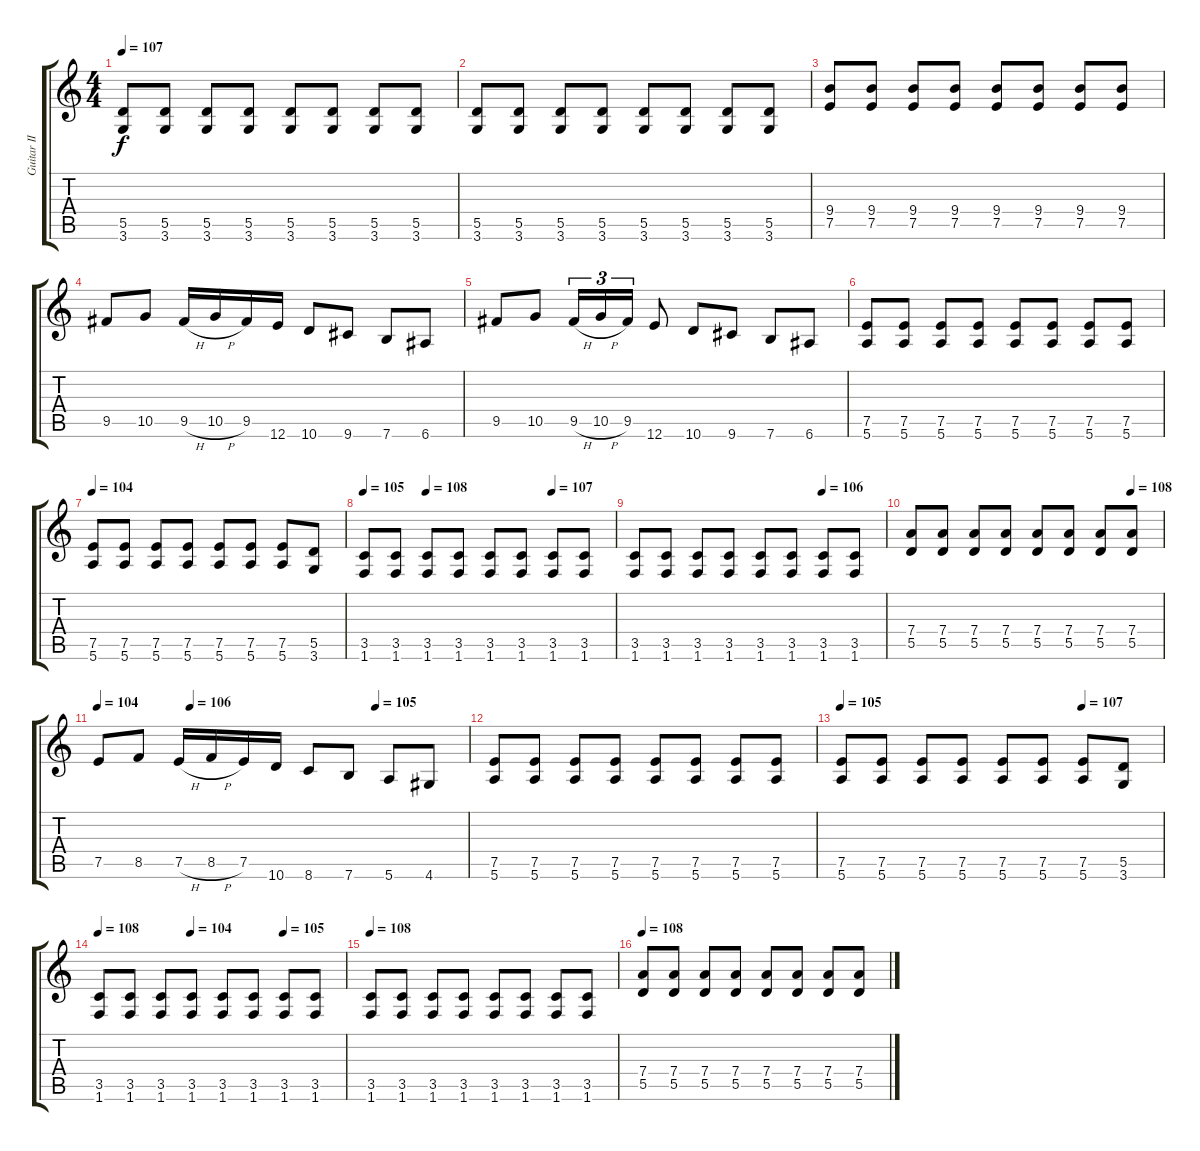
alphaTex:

\track ("Guitar II" "Guitar II") {instrument distortionguitar}
\staff {score tabs}
\tuning (E4 B3 G3 D3 A2 E2) {hide}
\ts (4 4)
\tempo 107
\clef g2
\ks c
(5.5 3.6).8{dy f} (5.5 3.6).8 (5.5 3.6).8 (5.5 3.6).8 (5.5 3.6).8 (5.5 3.6).8 (5.5 3.6).8 (5.5 3.6).8 |
(5.5 3.6).8 (5.5 3.6).8 (5.5 3.6).8 (5.5 3.6).8 (5.5 3.6).8 (5.5 3.6).8 (5.5 3.6).8 (5.5 3.6).8 |
(9.4 7.5).8 (9.4 7.5).8 (9.4 7.5).8 (9.4 7.5).8 (9.4 7.5).8 (9.4 7.5).8 (9.4 7.5).8 (9.4 7.5).8 |
9.5.8 10.5.8 9.5{h}.16 10.5{h}.16 9.5.16 12.6.16 10.6.8 9.6.8 7.6.8 6.6.8 |
9.5.8 10.5.8 9.5{h}.16{tu (3 2)} 10.5{h}.16{tu (3 2)} 9.5.16{tu (3 2)} 12.6.8 10.6.8 9.6.8 7.6.8 6.6.8 |
(7.5 5.6).8 (7.5 5.6).8 (7.5 5.6).8 (7.5 5.6).8 (7.5 5.6).8 (7.5 5.6).8 (7.5 5.6).8 (7.5 5.6).8 |
\tempo 104
(7.5 5.6).8 (7.5 5.6).8 (7.5 5.6).8 (7.5 5.6).8 (7.5 5.6).8 (7.5 5.6).8 (7.5 5.6).8 (5.5 3.6).8 |
\tempo 105
\tempo (108 0.25)
\tempo (107 0.75)
(3.5 1.6).8 (3.5 1.6).8 (3.5 1.6).8 (3.5 1.6).8 (3.5 1.6).8 (3.5 1.6).8 (3.5 1.6).8 (3.5 1.6).8 |
\tempo (106 0.75)
(3.5 1.6).8 (3.5 1.6).8 (3.5 1.6).8 (3.5 1.6).8 (3.5 1.6).8 (3.5 1.6).8 (3.5 1.6).8 (3.5 1.6).8 |
\tempo (108 0.875)
(7.4 5.5).8 (7.4 5.5).8 (7.4 5.5).8 (7.4 5.5).8 (7.4 5.5).8 (7.4 5.5).8 (7.4 5.5).8 (7.4 5.5).8 |
\tempo 104
\tempo (106 0.25)
\tempo (105 0.75)
7.5.8 8.5.8 7.5{h}.16 8.5{h}.16 7.5.16 10.6.16 8.6.8 7.6.8 5.6.8 4.6.8 |
(7.5 5.6).8 (7.5 5.6).8 (7.5 5.6).8 (7.5 5.6).8 (7.5 5.6).8 (7.5 5.6).8 (7.5 5.6).8 (7.5 5.6).8 |
\tempo 105
\tempo (107 0.75)
(7.5 5.6).8 (7.5 5.6).8 (7.5 5.6).8 (7.5 5.6).8 (7.5 5.6).8 (7.5 5.6).8 (7.5 5.6).8 (5.5 3.6).8 |
\tempo 108
\tempo (104 0.375)
\tempo (105 0.75)
(3.5 1.6).8 (3.5 1.6).8 (3.5 1.6).8 (3.5 1.6).8 (3.5 1.6).8 (3.5 1.6).8 (3.5 1.6).8 (3.5 1.6).8 |
\tempo 108
(3.5 1.6).8 (3.5 1.6).8 (3.5 1.6).8 (3.5 1.6).8 (3.5 1.6).8 (3.5 1.6).8 (3.5 1.6).8 (3.5 1.6).8 |
\tempo 108
(7.4 5.5).8 (7.4 5.5).8 (7.4 5.5).8 (7.4 5.5).8 (7.4 5.5).8 (7.4 5.5).8 (7.4 5.5).8 (7.4 5.5).8
